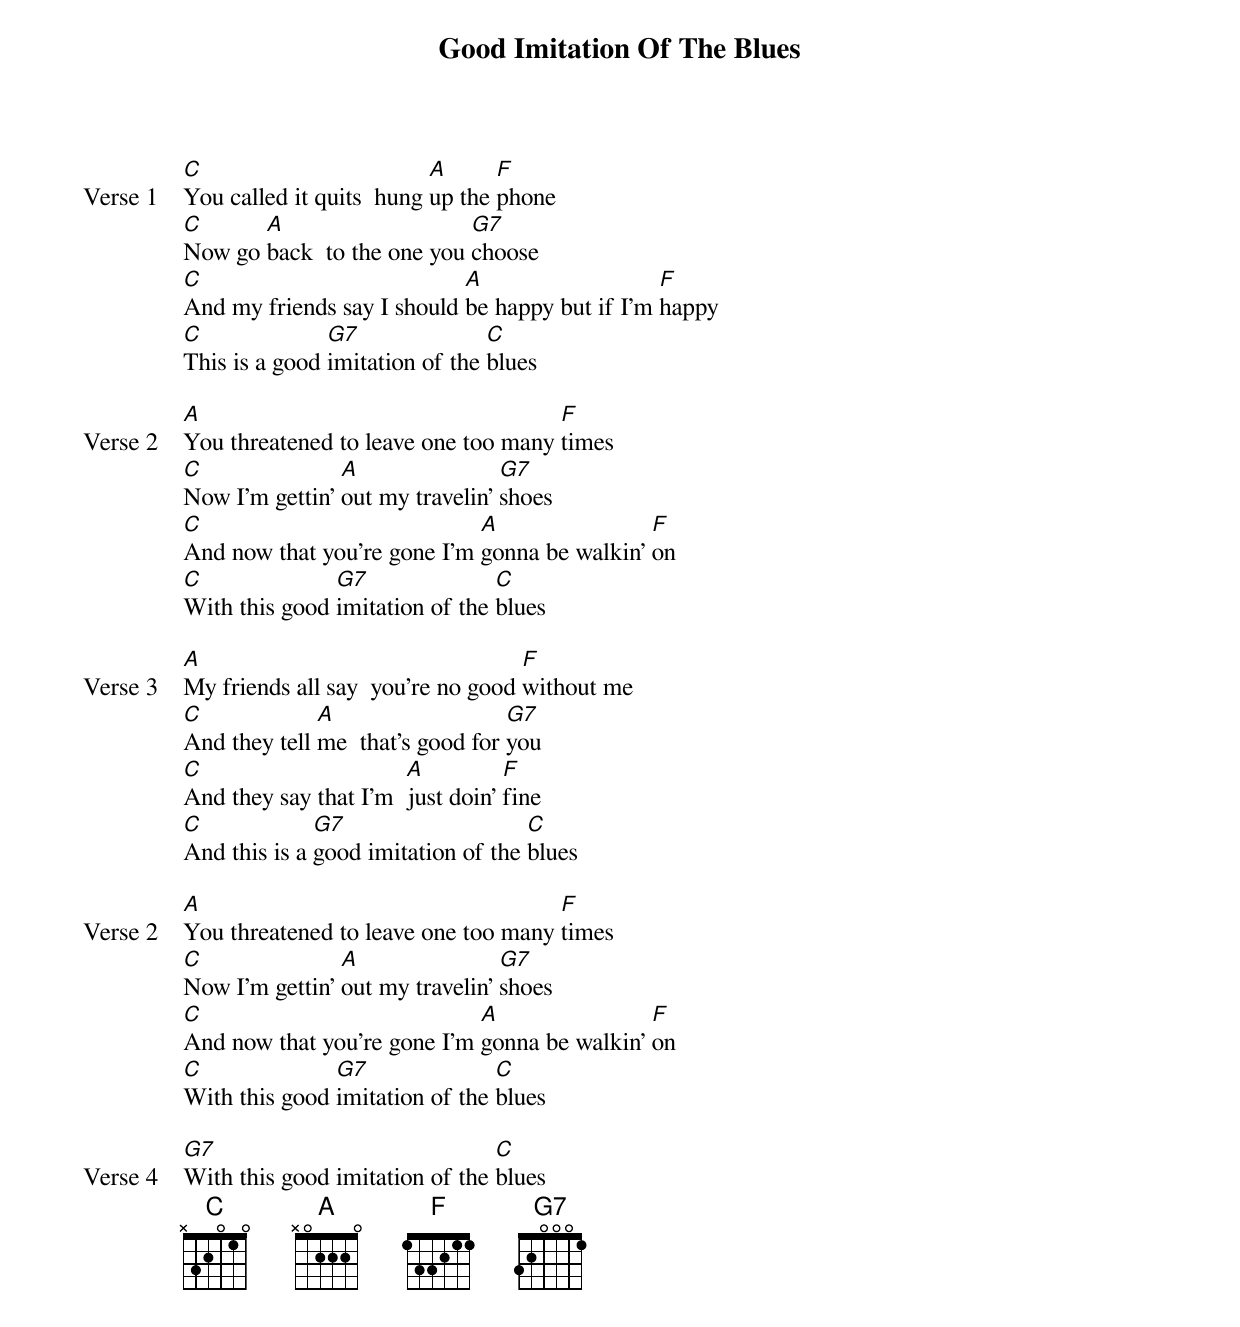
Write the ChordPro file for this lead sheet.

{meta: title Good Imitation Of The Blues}
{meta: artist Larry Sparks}
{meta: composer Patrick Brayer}

{start_of_verse: Verse 1}
[C]You called it quits  hung [A]up the [F]phone
[C]Now go [A]back  to the one you [G7]choose
[C]And my friends say I should [A]be happy but if I'm [F]happy
[C]This is a good [G7]imitation of the [C]blues
{end_of_verse}

{start_of_verse: Verse 2}
[A]You threatened to leave one too many [F]times
[C]Now I'm gettin' [A]out my travelin' [G7]shoes
[C]And now that you're gone I'm [A]gonna be walkin' [F]on
[C]With this good [G7]imitation of the [C]blues
{end_of_verse}

{start_of_verse: Verse 3}
[A]My friends all say  you're no good [F]without me
[C]And they tell [A]me  that's good for [G7]you
[C]And they say that I'm  [A]just doin' [F]fine
[C]And this is a [G7]good imitation of the [C]blues
{end_of_verse}

{start_of_verse: Verse 2}
[A]You threatened to leave one too many [F]times
[C]Now I'm gettin' [A]out my travelin' [G7]shoes
[C]And now that you're gone I'm [A]gonna be walkin' [F]on
[C]With this good [G7]imitation of the [C]blues
{end_of_verse}

{start_of_verse: Verse 4}
[G7]With this good imitation of the [C]blues
{end_of_verse}
